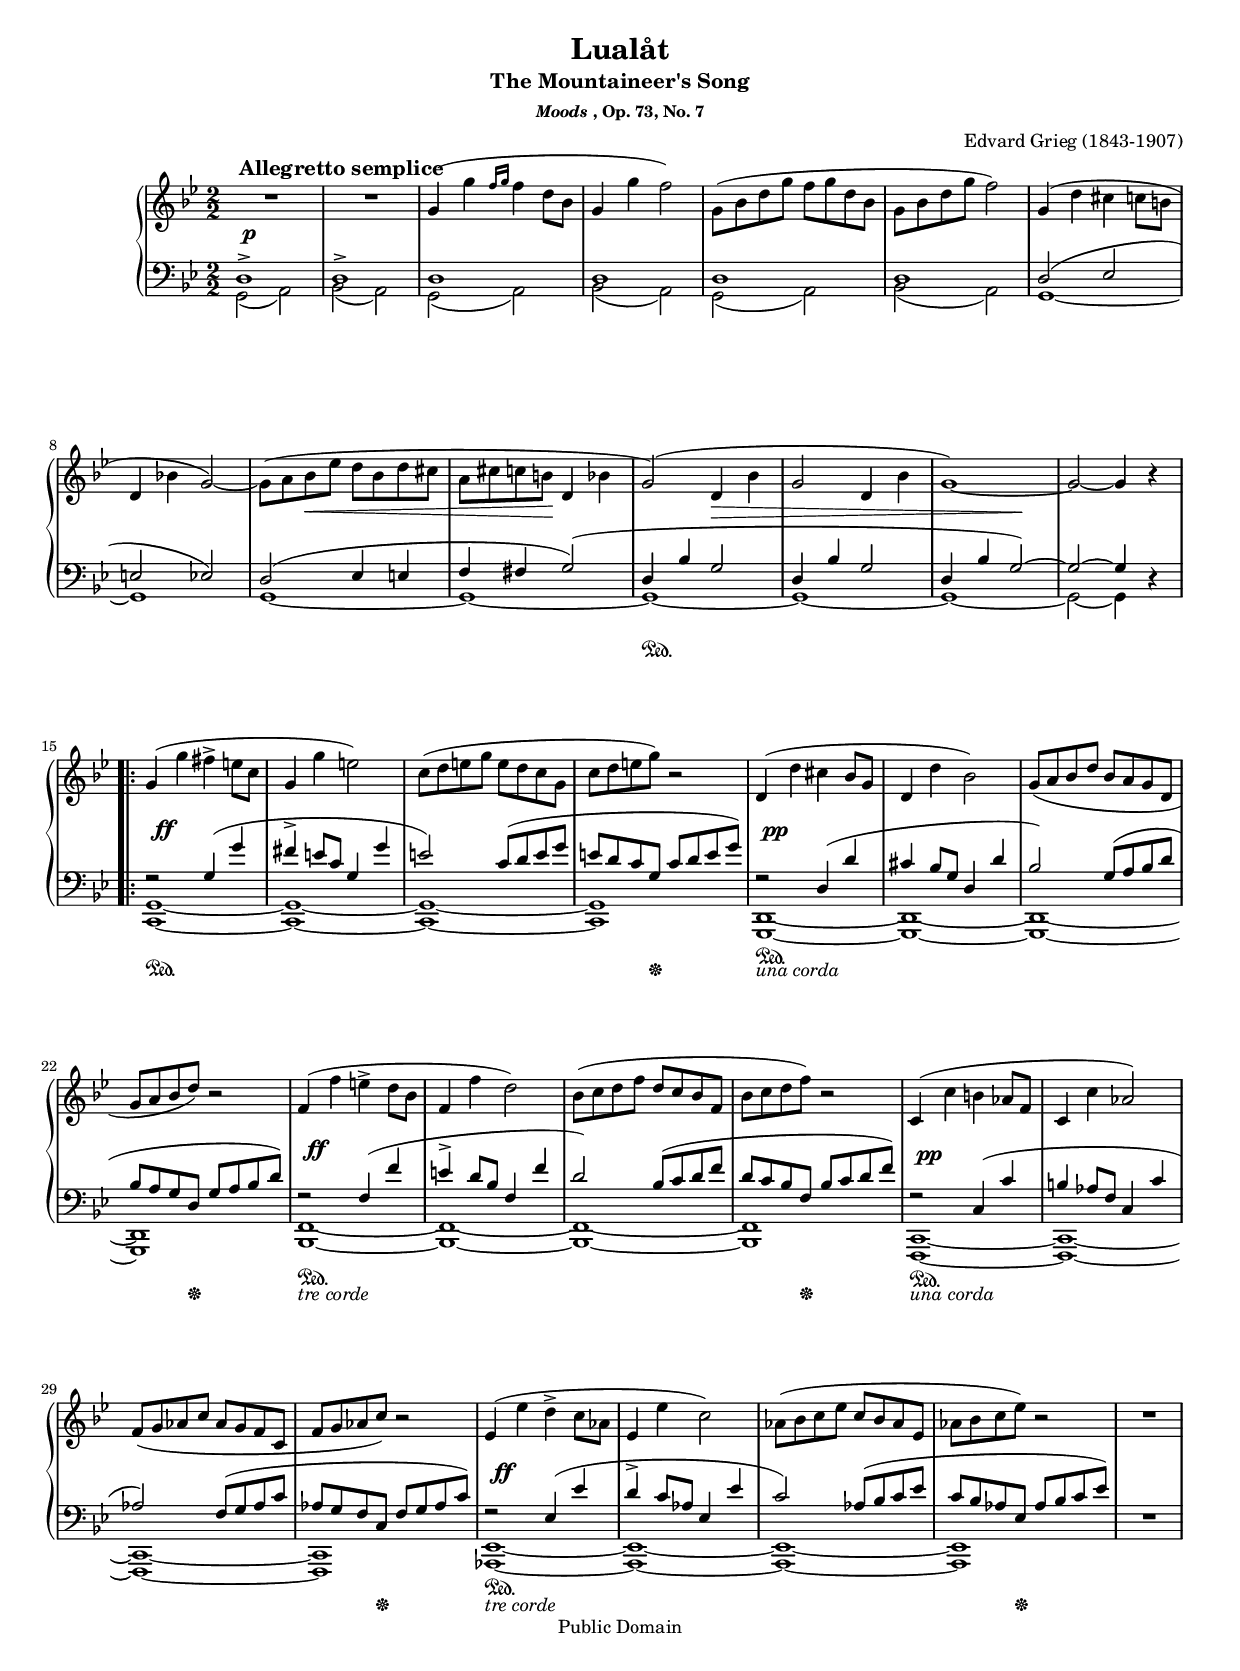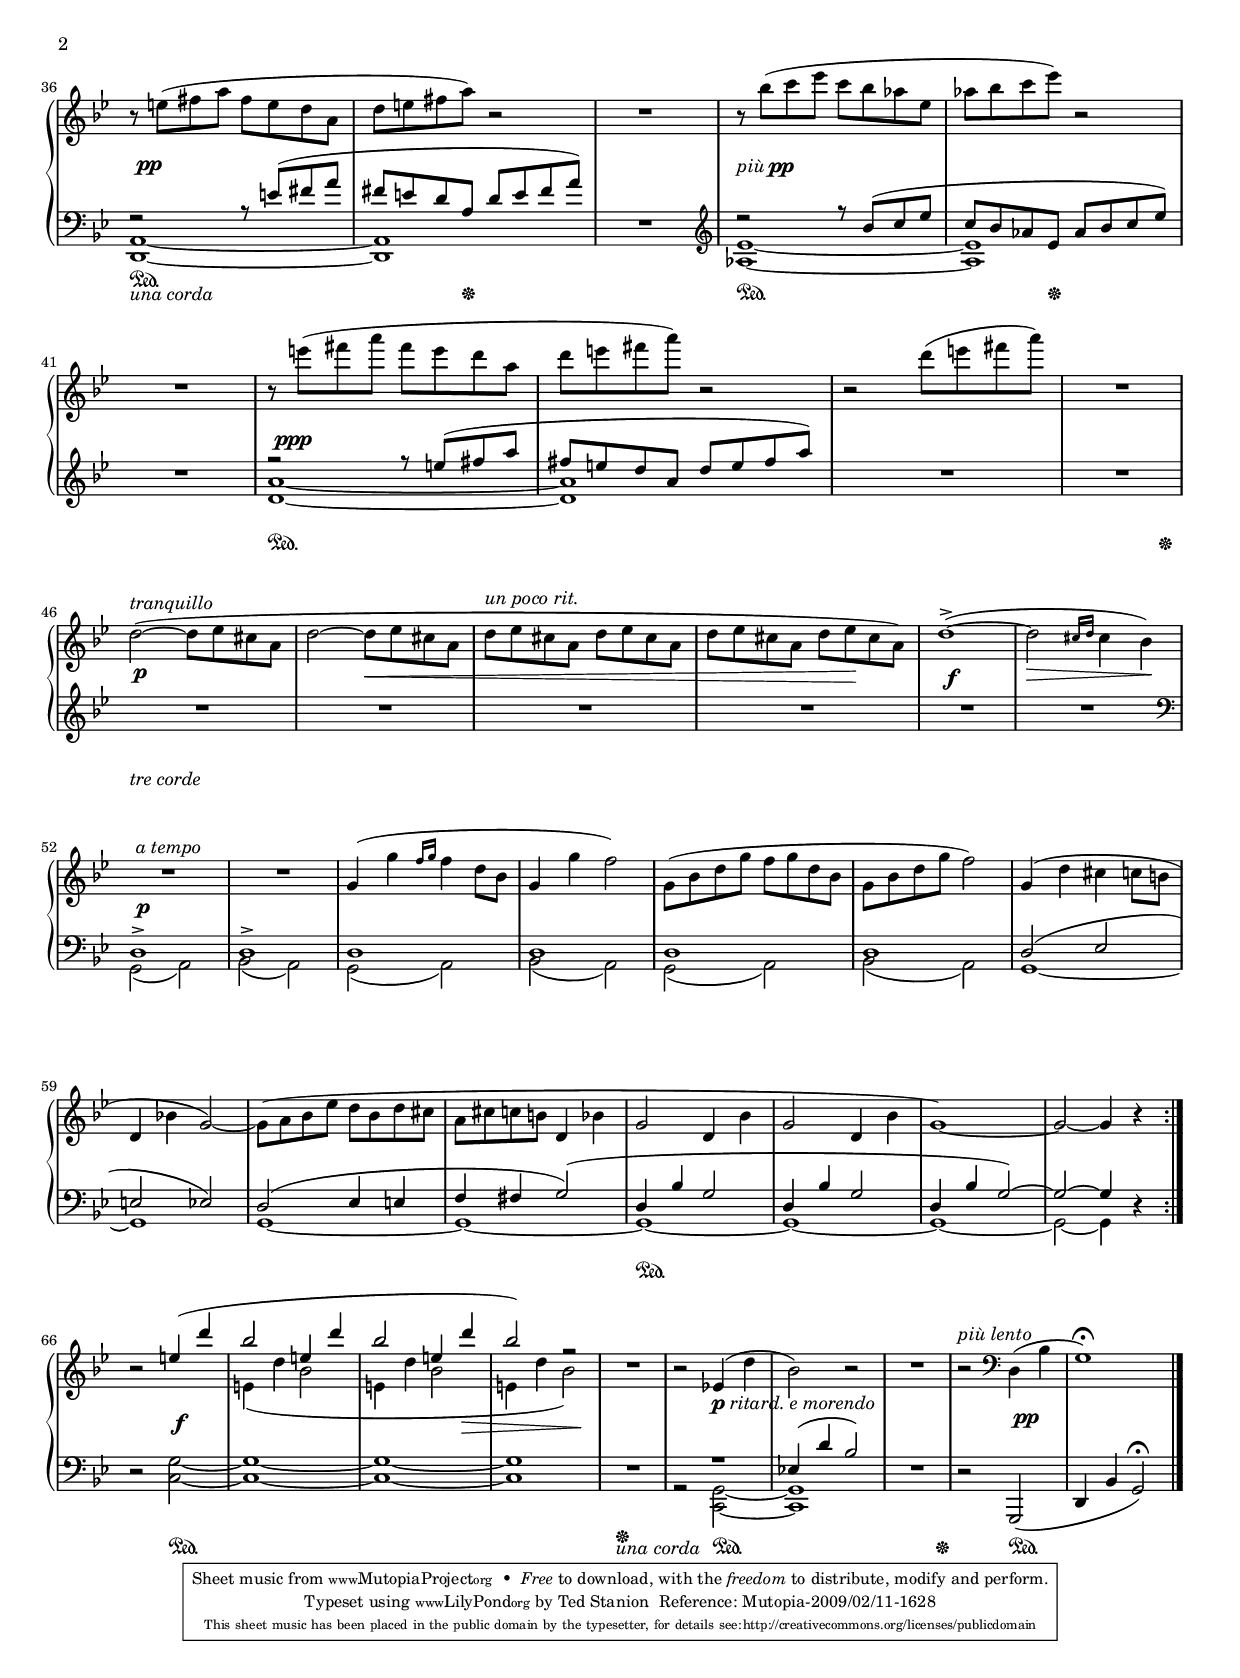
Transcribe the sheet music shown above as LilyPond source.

\version "2.12.1"
\include "english.ly"
#(ly:set-option 'point-and-click #f)

\header {
	title = "Lualåt"
        subtitle = "The Mountaineer's Song"
        subsubtitle = \markup{\italic{"Moods"}, Op. 73, No. 7}
        composer = "Edvard Grieg (1843-1907)"

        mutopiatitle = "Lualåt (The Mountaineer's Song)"
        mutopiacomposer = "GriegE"
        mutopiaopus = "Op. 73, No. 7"
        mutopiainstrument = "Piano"
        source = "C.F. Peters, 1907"
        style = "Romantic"
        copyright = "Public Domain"
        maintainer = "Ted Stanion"

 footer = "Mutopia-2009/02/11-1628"
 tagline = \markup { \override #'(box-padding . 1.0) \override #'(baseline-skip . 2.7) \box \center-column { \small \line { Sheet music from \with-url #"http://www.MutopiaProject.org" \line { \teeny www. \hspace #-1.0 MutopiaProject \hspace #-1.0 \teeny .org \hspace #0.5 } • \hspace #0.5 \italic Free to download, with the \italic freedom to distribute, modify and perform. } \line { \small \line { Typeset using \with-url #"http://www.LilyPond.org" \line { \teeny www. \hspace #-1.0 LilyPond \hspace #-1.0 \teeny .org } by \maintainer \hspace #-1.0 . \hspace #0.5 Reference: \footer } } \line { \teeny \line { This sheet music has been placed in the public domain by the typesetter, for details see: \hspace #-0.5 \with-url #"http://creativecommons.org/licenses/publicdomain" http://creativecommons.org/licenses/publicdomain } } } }
}

#(set-global-staff-size 16)
\paper {
%        annotate-spacing = ##t
        page-top-space = #0.0
        line-width = 7.5\in
        top-margin = 0.5\in
        bottom-margin = 0.5\in
        ragged-last-bottom = ##f
        ragged-bottom = ##f
        after-title-space = #1.0
}

global = {
  \key g \minor
  \numericTimeSignature
  \time 2/2
}

treble = \relative c'' {
  \global
  \once \override Score.RehearsalMark #'break-align-symbol = #'time-signature
  \once \override Score.RehearsalMark #'self-alignment-X = #left
  \once \override Score.RehearsalMark #'extra-offset = #'(5.0 . 0.0)
  \mark \markup{ \bold \fontsize #-1 "Allegretto semplice"}
  \clef treble

  \barNumberCheck #1
  \oneVoice
  | R1
  | R1
  | g4( g' \grace {f16[ g]} f4 d8 bf
  | g4 g' f2)
  | g,8( bf d g f g d bf
  | g8 bf d g f2)

  \barNumberCheck #7
  | g,4( d'cs c8 b
  | d,4 bf' g2)~
  | g8( a bf ef d bf d cs
  | a8 cs c b d,4 bf'
  | g2)( d4 bf'
  | g2 d4 bf'

  \barNumberCheck #13
  | g1)~
  | g2~g4 r4

\break

\repeat volta 2 {
  | g4( g' fs-> e8 c
  | g4 g' e2)
  | c8( d e g e d c g
  | c8 d e g) r2

  \barNumberCheck #19
  | d,4( d' cs bf8 g
  | d4 d' bf2)
  | g8( a bf d bf a g d
  | g8 a bf d) r2
  | f,4( f' e-> d8 bf
  | f4 f' d2)

  \barNumberCheck #25
  | bf8( c d f d c bf f
  | bf8 c d f) r2
  | c,4( c' b af8 f
  | c4 c' af2)
  | f8( g af c af g f c

  \barNumberCheck #30
  | f8 g af c) r2
  | ef,4( ef' d-> c8 af
  | ef4 ef' c2)
  | af8( bf c ef c bf af ef
  | af8 bf c ef) r2
  | R1
\pageBreak

  \barNumberCheck #36
  | r8 e8( fs a fs e d a
  | d8 e fs a) r2
  | R1
  | r8 bf8( c ef c bf af ef
  | af8 bf c ef) r2
  | R1

  \barNumberCheck #42
  | r8 e8( fs a fs e d a
  | d8 e fs a) r2
  | r2 d,8( e fs a)
  | R1
\break
  | d,,2(~^\markup { \italic tranquillo } d8 ef cs a
  | d2~ d8 ef cs a

  \barNumberCheck #48
  | d8^\markup { \italic "un poco rit." } ef cs a d ef cs a
  | d8 ef cs a d ef cs a)
  | d1->~(
  | d2 \grace { cs16[ d] } cs4 bf)
  | R1^\markup { \italic "a tempo" }
  | R1
  | g4( g' \grace {f16[ g]} f4 d8 bf

  \barNumberCheck #55
  | g4 g' f2)
  | g,8( bf d g f g d bf
  | g8 bf d g f2)
  | g,4( d'cs c8 b
  | d,4 bf' g2)~
  | g8( a bf ef d bf d cs

  \barNumberCheck #61
  | a8 cs c b d,4 bf'
  | g2 d4 bf'
  | g2 d4 bf'
  | g1)~
  | g2~g4 r4
}

\break

  | b2\rest \voiceOne e4( d'
  | bf2 e,4 d'

  \barNumberCheck #68
  | bf2 e,4 d'
  | bf2) r2

\oneVoice
  | R1
  | r2 ef,,!4( d'
  | bf2) r2
  | R1
  | r2^\markup { \italic {più lento} } \clef bass d,,4( bf'
  | g1)-\fermata
  \bar "|."
}

bassOne = \relative c {
  \global
  \clef bass

  \barNumberCheck #1
  | d1^>
  | d1^>
  | d1
  | d1
  | d1
  | d1

  \barNumberCheck #7
  \stemUp
  \slurUp
  | d2( ef
  | e2 ef)
  | d2( ef4 e
  | f fs g2)(
  | d4 bf' g2
  | d4 bf' g2

  \barNumberCheck #13
  | d4 bf' g2)~
  | g2~g4 d4\rest
\repeat volta 2 {
  | f2\rest g4( g'
  | fs4-> e8 c g4 g'
  | e2) c8( d e g
  | e8 d c g c d e g)

  \barNumberCheck #19
  | f,2\rest d4( d'
  | cs4 bf8 g d4 d'
  | bf2) g8( a bf d
  | bf8 a g d g a bf d)
  | f,2\rest f4( f'
  | e-> d8 bf f4 f'

  \barNumberCheck #25
  | d2) bf8( c d f
  | d c bf f bf c d f)
  | f,2\rest  c4( c'
  | b4 af8 f c4 c'
  | af2) f8( g af c

  \barNumberCheck #30
  | af g f c f g af c)
  | f,2\rest ef4( ef'
  | d-> c8 af ef4 ef'
  | c2) af8( bf c ef
  | c bf af ef af bf c ef)
  \oneVoice
  | R1
  \voiceOne

  \barNumberCheck #36
  | f,2\rest r8 e'8( fs a
  | fs8 e d a d e fs a)
  \oneVoice
  | R1 \clef treble
  \voiceOne
  | d2\rest r8 bf8( c ef
  | c bf af ef af bf c ef)
  \oneVoice
  | R1 \clef treble
  \voiceOne

  \barNumberCheck #42
  | r2 r8 e8( fs a
  | fs8 e d a d e fs a)
  \oneVoice
  | R1
  | R1
  | R1
  | R1

  \barNumberCheck #48
  | R1
  | R1
  | R1
  | R1
  \voiceOne
  \clef bass
  | d,,,1^>
  | d1^>
  | d1

  \barNumberCheck #55
  | d1
  | d1
  | d1
  \stemUp
  \slurUp
  | d2( ef
  | e2 ef)
  | d2( ef4 e

  \barNumberCheck #61
  | f fs g2)(
  | d4 bf' g2
  | d4 bf' g2
  | d4 bf' g2)~
  | g2~g4 d4\rest
}

  | s1
\change Staff = "Staff_pfUpper"
\voiceTwo
  | e'4( d' bf2

  \barNumberCheck #68
  | e,4 d' bf2
  | e,4 d' bf2)
\change Staff = "Staff_pfLower"
\oneVoice
  | R1
\voiceOne
  | R1
  | ef,,!4( d' bf2)
\oneVoice
  | R1
  | r2 g,,2(
  | d'4 bf'4 g2)-\fermata
}

bassTwo = \relative c {
  \global
  \clef bass

  \barNumberCheck #1
  \stemDown
  \slurDown
  | g2( a)
  | bf2( a)
  | g2( a)
  | bf2( a)
  | g2( a)
  | bf2( a)

  \barNumberCheck #7
  | g1~
  | g1
  | g1~
  | g1~
  | g1~
  | g1~

  \barNumberCheck #13
  | g1~
  | g2~g4 s4
\repeat volta 2 {
  | <c, g'>1~
  | <c g'>1~
  | <c g'>1~
  | <c g'>1

  \barNumberCheck #19
  | <g d'>1~
  | <g d'>1~
  | <g d'>1~
  | <g d'>1
  | <bf f'>1~
  | <bf f'>1~

  \barNumberCheck #25
  | <bf f'>1~
  | <bf f'>1
  | <f c'>1~
  | <f c'>1~
  | <f c'>1~

  \barNumberCheck #30
  | <f c'>1
  | <af ef'>1~
  | <af ef'>1~
  | <af ef'>1~
  | <af ef'>1
  | s1

  \barNumberCheck #36
  | <d a'>1~
  | <d a'>1
  | s1 \clef treble
  | <af'' ef'>1~
  | <af ef'>1
  | s1

  \barNumberCheck #42
  | <d a'>1~
  | <d a'>1
  | s1*4

  \barNumberCheck #48
  | s1*4
  \clef bass
  \stemDown
  \slurDown
  | g,,2( a)
  | bf2( a)
  | g2( a)

  \barNumberCheck #55
  | bf2( a)
  | g2( a)
  | bf2( a)
  | g1~
  | g1
  | g1~

  \barNumberCheck #61
  | g1~
  | g1~
  | g1~
  | g1~
  | g2~ g4 s4
}

  | d'2\rest <c g'>2~
  | <c g'>1~

  \barNumberCheck #68
  | <c g'>1~
  | <c g'>1~
  | s1
  | r2 <c, g'>2~
  | <c g'>1
  | s1*3
}

piuPP = \markup { \italic {più} \dynamic pp }
dynamics = {
  \override DynamicText #'self-alignment-X = #-1
  
  \barNumberCheck #1
  \override DynamicText #'extra-offset = #'(0.0 . -0.5)
  | s1\p
  | s1*7
  \barNumberCheck #9
  | s4 s4\< s2
  | s4. s8\! s2
  | s2 s2\>
  | s1
  \barNumberCheck #13
  | s2 s2\!
  | s1
  \barNumberCheck #15
\repeat volta 2 {
  \override DynamicText #'extra-offset = #'(0.0 . -2.5)
  | s1\ff
  | s1*3
\barNumberCheck #19
  | s1\pp
  | s1*3
  | s1\ff
  | s1*3
  | s1\pp
  | s1*3
  | s1\ff
  | s1*4
\barNumberCheck #36
  | s1\pp
  | s1*2
  \once \override TextScript #'extra-offset = #'(0.0 . -2.5)
  | s1-\piuPP
  | s1*2
  | s1\ppp
  | s1*3
  \override DynamicText #'extra-offset = #'(0.0 . -0.5)
  | s1\p
  | s2 s2\<
  | s1
  | s2 s8 s8\! s4
  | s1\f
  | s4\> s2 s4\!
  | s1 \p
  | s1*13
}

  \barNumberCheck #66
  \override DynamicText #'extra-offset = #'(0.0 . -2.5)
  | s2 s2\f
  | s1
  | s2. s4\>
  | s2. s4\!
  | s1
  | s2 s2-\markup { \dynamic p \italic "ritard. e morendo" }
  | s1
  | s1
  | s2 s2\pp
  | s1
  \barNumberCheck #76
}

pedal = {
\override SustainPedal #'self-alignment-X = #-1
\override UnaCordaPedal #'self-alignment-X = #-1
\override SustainPedal #'outside-staff-priority = #2
\override UnaCordaPedal #'outside-staff-priority = #1
  | s1*10
  | s1\sustainOn
  | s1*3
  \barNumberCheck #15

\repeat volta 2 {
  | s1 \sustainOn
  | s1*2
  | s4. s8\sustainOff s2
  | s1\sustainOn_\unaCorda
  | s1*2
  | s4. s8\sustainOff s2
  | s1 \sustainOn\treCorde
  | s1*2
  | s4. s8\sustainOff s2
  | s1\sustainOn\unaCorda
  | s1*2
  | s4. s8\sustainOff s2
  | s1\sustainOn\treCorde
  | s1*2
  | s4. s8\sustainOff s2
  | s1
  \barNumberCheck #36
  | s1\sustainOn\unaCorda
  | s4. s8\sustainOff s2
  | s1
  | s1\sustainOn
  | s4. s8\sustainOff s2
  | s1
\barNumberCheck #42
  | s1\sustainOn
  | s1*2
  | s2. s4\sustainOff
  | s1\treCorde
  | s1*15
  | s1\sustainOn
  | s1*3
}

  \barNumberCheck #66
  | s2 s2\sustainOn
  | s1*3
  | s1\sustainOff\unaCorda
  | s2 s2\sustainOn
  | s1
  | s2. s4\sustainOff
  | s2 s2\sustainOn
  | s1
  \barNumberCheck #76

}


\score {
  \new PianoStaff = "PianoStaff_pf" <<
    #(set-accidental-style 'piano)
    \new Staff = "Staff_pfUpper" << \treble \\ \dynamics >>
    \new Staff = "Staff_pfLower"  << \bassOne \\ \bassTwo >>
    \new Dynamics = "pedal" \pedal
  >>

  \layout {
    % define Dynamics context
    \context {
      \type "Engraver_group"
      \name Dynamics
      \alias Voice
      \consists "Output_property_engraver"
      \consists "Piano_pedal_engraver"
      \consists "Script_engraver"
      \consists "New_dynamic_engraver"
      \consists "Dynamic_align_engraver"
      \consists "Text_engraver"
      \consists "Skip_event_swallow_translator"
      \consists "Axis_group_engraver"

      pedalSustainStrings = #'("Ped." "*Ped." "*")
      pedalUnaCordaStrings = #'("una corda" "" "tre corde")
      \override DynamicLineSpanner #'Y-offset = #0
      \override TextScript #'font-shape = #'italic
      \override VerticalAxisGroup #'minimum-Y-extent = #'(-1.0 . 1.0)
    }
    % modify PianoStaff context to accept Dynamics context
    \context {
      \PianoStaff
      \accepts Dynamics
    }
  }
}

\score {
  \new PianoStaff = "PianoStaff_pf" <<
    \new Staff = "Staff_pfUpper" << \treble \\ \dynamics \\ \pedal >>
    \new Staff = "Staff_pfLower" << \bassOne \\ \bassTwo \\
                                    \dynamics \\ \pedal >>
  >>
  \midi {
    \context {
      \Score
      tempoWholesPerMinute = #(ly:make-moment 60 2)
    }
  }
}
